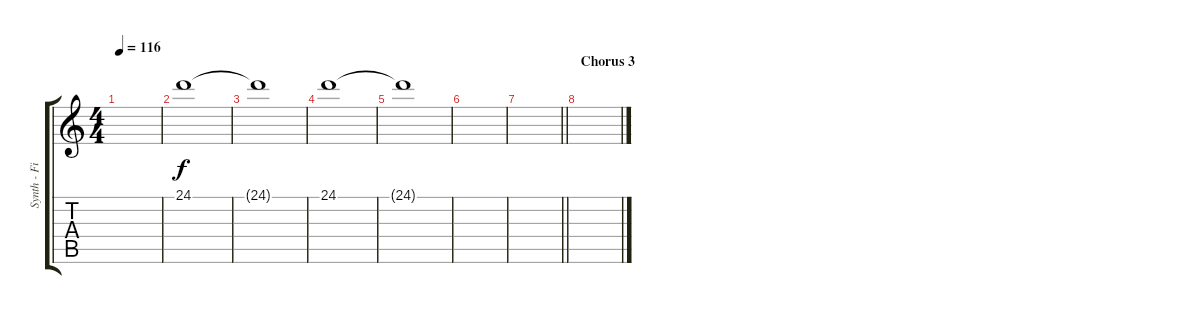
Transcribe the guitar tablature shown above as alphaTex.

\track ("Synth - Fills 3" "Synth - Fi") {instrument glockenspiel}
\staff {score tabs}
\tuning (D4 A3 F3 C3 G2 D2) {hide}
\ts (4 4)
\tempo 116
\clef g2
\ks c
|
24.1.1{volume 16 instrument glockenspiel} |
24.1{t}.1 |
24.1.1 |
24.1{t}.1 |
|
\barLineRight lightlight
|
\section ("" "Chorus 3")
